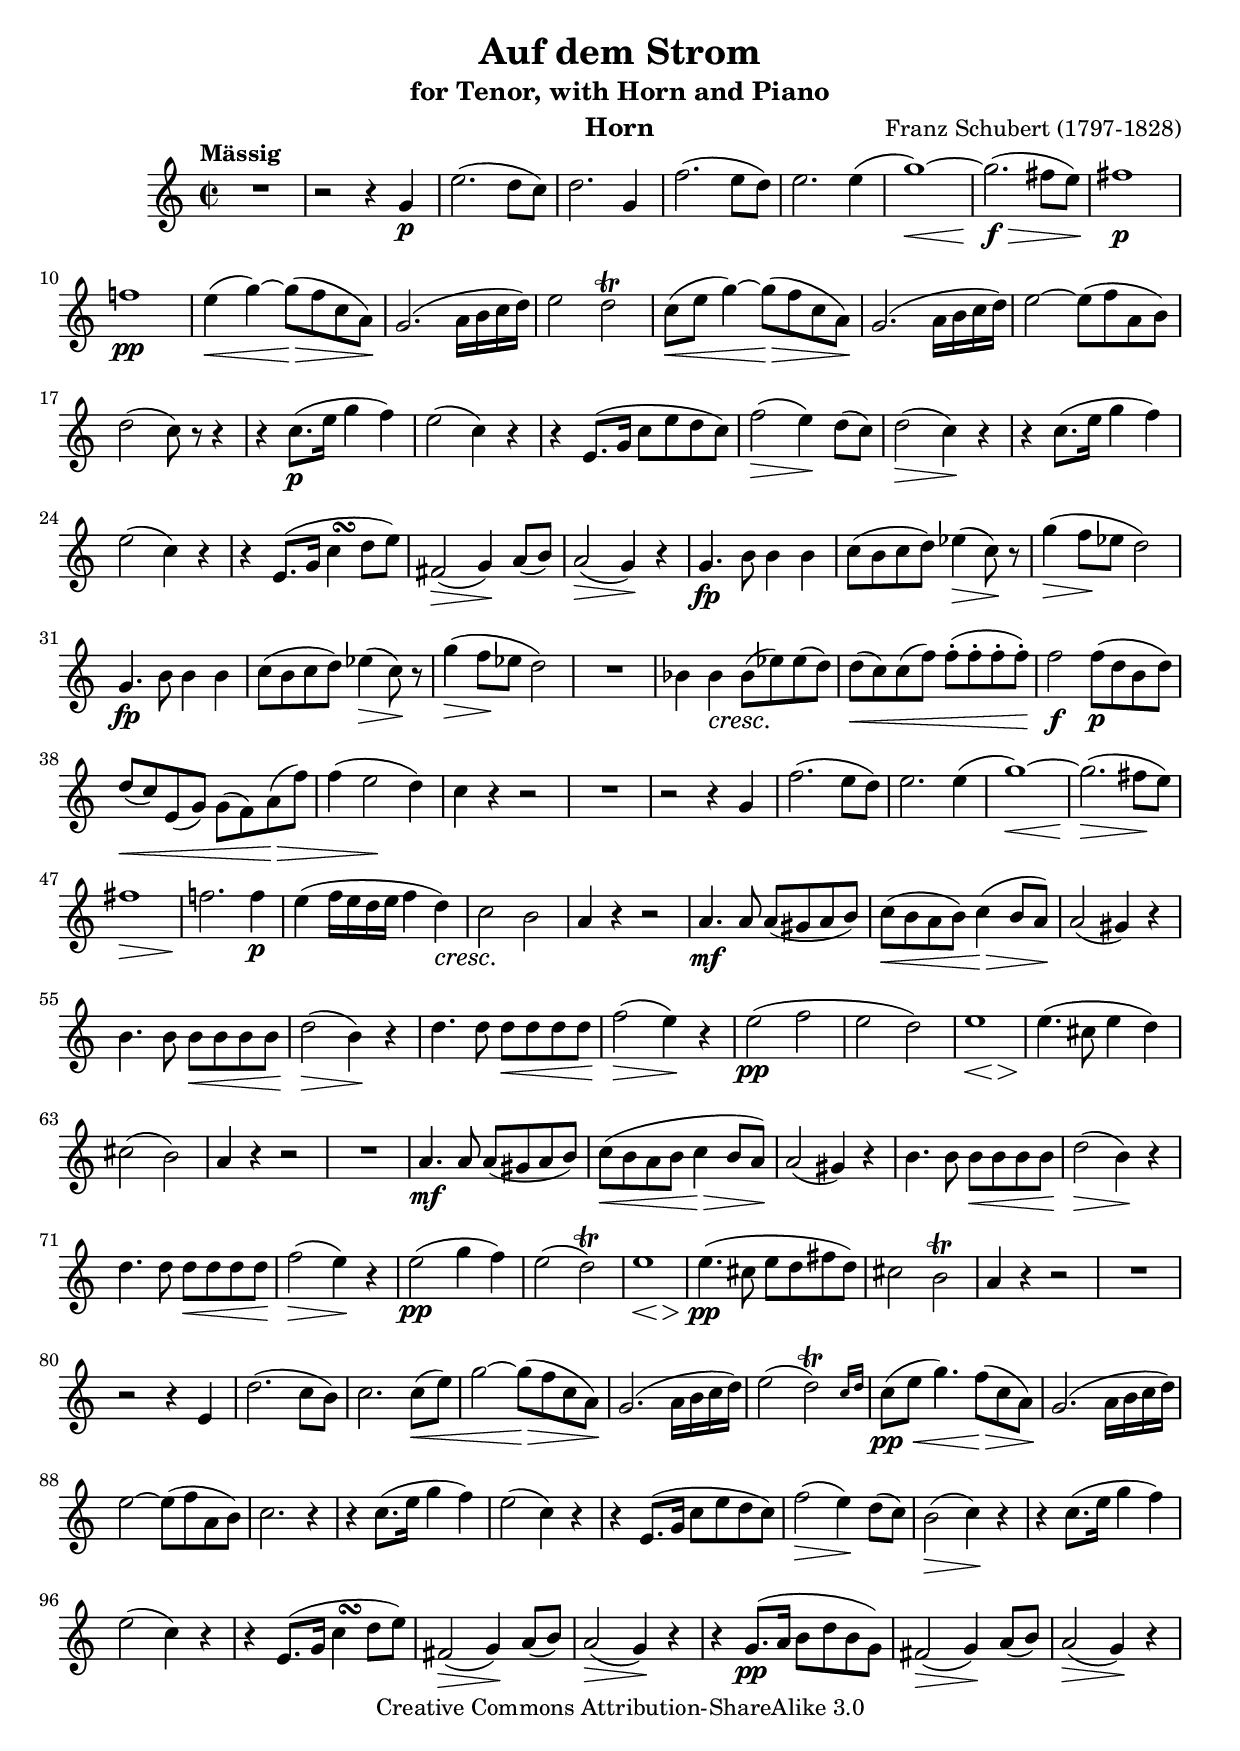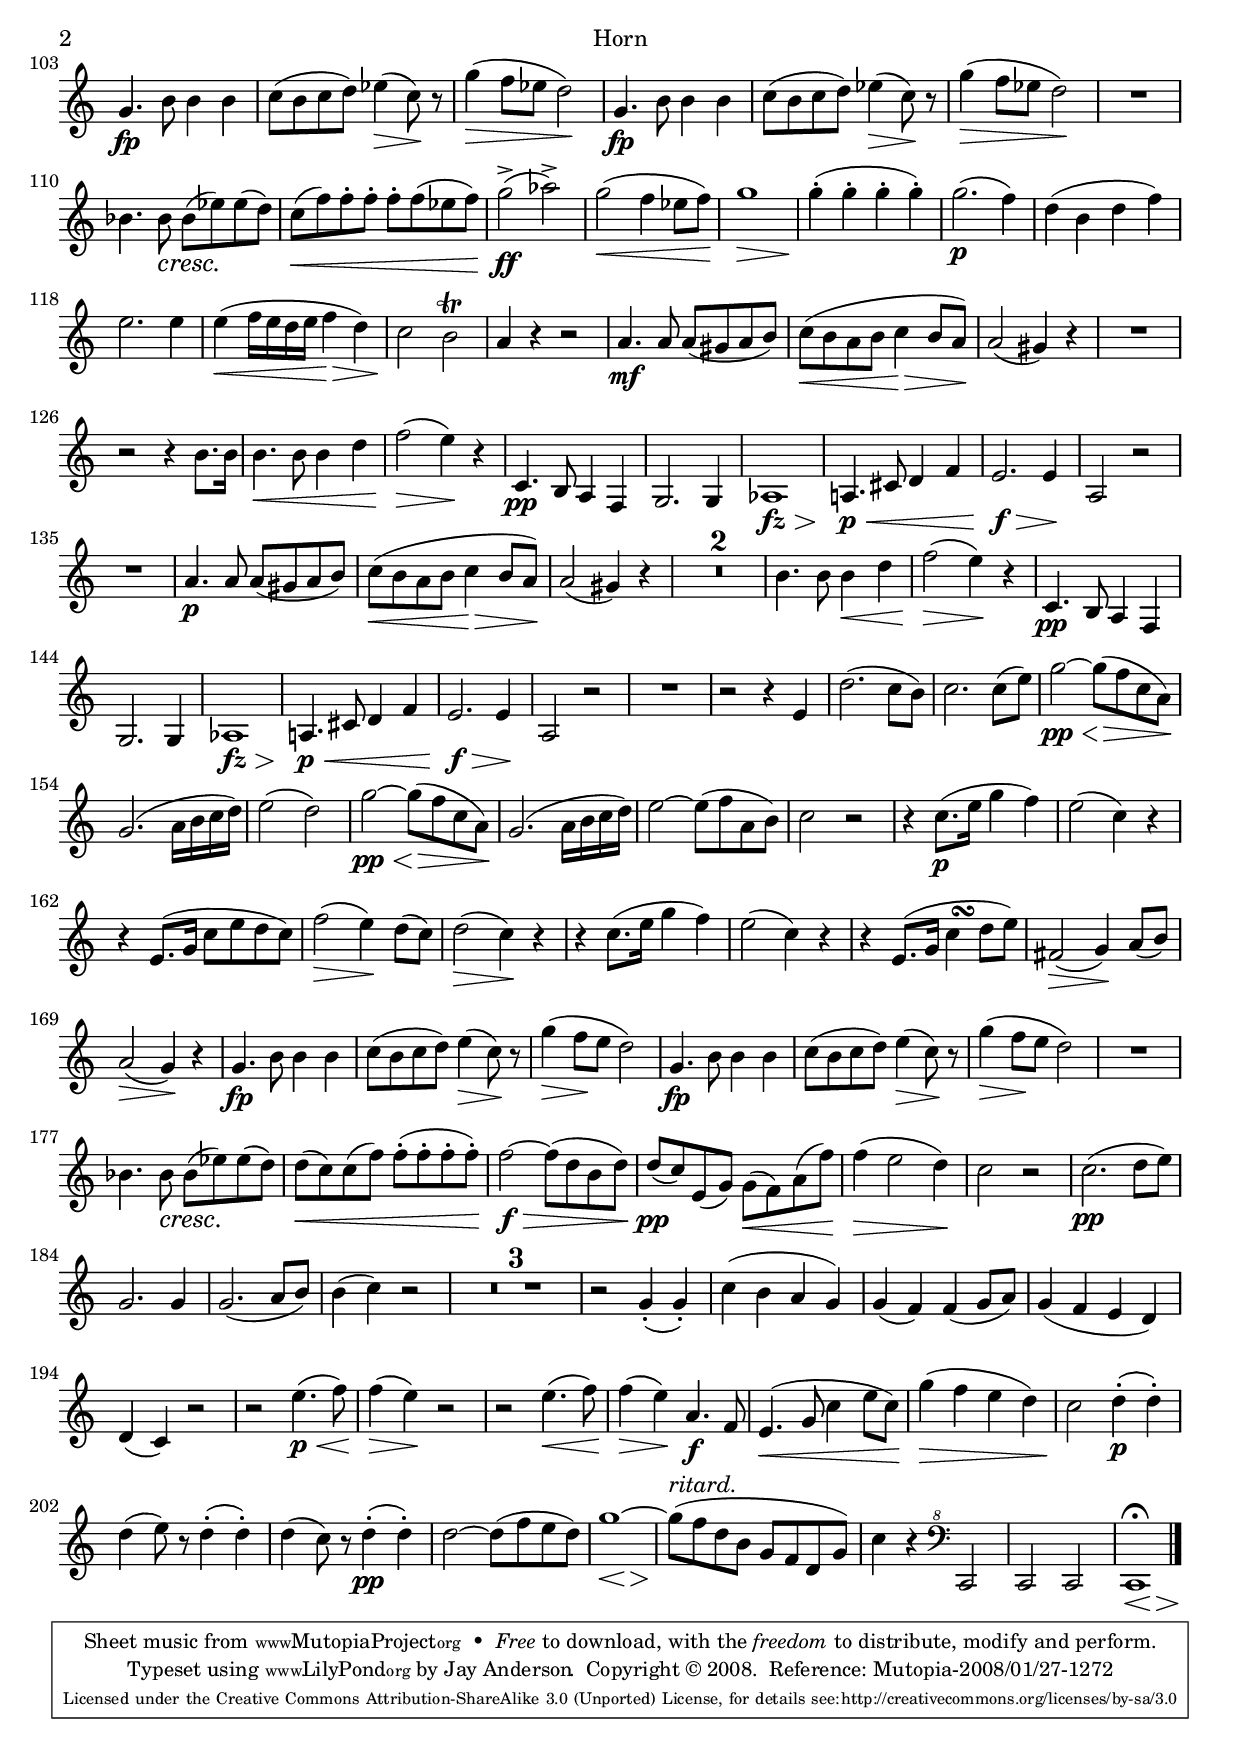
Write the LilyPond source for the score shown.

\version "2.13.49"

\include "defs.ily"
\version "2.13.49"

horn = \relative c''
{
  \transposition e
  R1 |
  r2 r4 g\p |
  e'2.( d8 c) |
  d2. g,4 |
  f'2.( e8 d) |
  e2. e4( |
  g1~)\< |
  g2.(\f\> fis8 e) |
  fis1\p |
  f\pp |
  e4(\< g~) g8(\> f c a)\! |
  g2.( a16 b c d) |
  e2 d\trill |
  c8(\< e g4~) g8(\> f c a)\! |
  g2.( a16 b c d) |
  e2~ e8( f a, b) |
  d2( c8) r r4 |
  r c8.(\p e16 g4 f) |
  e2( c4) r |
  r e,8.( g16 c8 e d c) |
  f2(\> e4)\! d8( c) |
  d2(\> c4)\! r |
  r4 c8.( e16 g4 f) |
  e2( c4) r |
  r e,8.( g16 << c4 {s8 s^\turn} >> d8 e) |
  fis,2(\> g4)\! a8( b) |
  a2(\> g4)\! r |
  \repeat unfold 2
  {
    g4.\fp b8 b4 b |
    c8( b c d) ees4(\> c8)\! r |
    g'4(\> f8\! ees d2) |
  }
  R1 |
  bes4 bes\justCresc bes8( ees) ees( d) |
  d(\< c) c( f) f-.( f-. f-. f-.) |
  f2\f f8(\p d b d) |
  d(\< c) e,( g) g( f) a(\> f') |
  f4( e2\! d4) |
  c4 r r2 |
  R1 |
  r2 r4 g |
  f'2.( e8 d) |
  e2. e4( |
  g1~)\< |
  g2.(\> fis8\! e) |
  fis1\> |
  f2.\! f4\p |
  e( f16 e d e f4 d)\justCresc |
  c2 b |
  a4 r r2 |
  a4.\mf a8 a( gis a b) |
  c(\< b a b) c4(\> b8 a)\! |
  a2( gis4) r |
  b4. b8 b\< b b b |
  d2(\> b4)\! r |
  d4. d8 d\< d d d |
  f2(\> e4)\! r |
  e2(\pp f |
  e d) |
  << e1 {s2\< s\>} >> |
  e4.(\! cis8 e4 d) |
  cis2( b) |
  a4 r r2 |
  R1 |
  a4.\mf a8 a( gis a b) |
  c(\< b a b c4\> b8 a)\! |
  a2( gis4) r |
  b4. b8 b\< b b b |
  d2(\> b4)\! r |
  d4. d8 d\< d d d |
  f2(\> e4)\! r |
  e2(\pp g4 f) |
  e2( d)\trill |
  << e1 {s2\< s\>} >> |
  e4.(\pp cis8 e d fis d) |
  cis2 b\trill |
  a4 r r2 |
  R1 |
  r2 r4 e4 |
  d'2.( c8 b) |
  c2. c8(\< e) |
  g2~ g8(\> f c a)\! |
  g2.( a16 b c d) |
  e2( \afterGrace d)\trill {c16[ d]} |
  c8(\pp\< e g4.) f8(\> c a) |
  g2.(\! a16 b c d) |
  e2~ e8( f a, b) |
  c2. r4 |
  r c8.( e16 g4 f) |
  e2( c4) r |
  r4 e,8.( g16 c8 e d c) |
  f2(\> e4)\! d8( c) |
  b2(\> c4)\! r |
  r c8.( e16 g4 f) |
  e2( c4) r |
  r e,8.( g16 << c4 {s8 s\turn} >> d8 e) |
  fis,2(\> g4)\! a8( b) |
  a2(\> g4)\! r |
  r4 g8.(\pp a16 b8 d b g) |
  fis2(\> g4)\! a8( b) |
  a2(\> g4)\! r |
  \repeat unfold 2
  {
    g4.\fp b8 b4 b |
    c8( b c d) ees4(\> c8)\! r |
    g'4(\> f8 ees d2)\! |
  }
  R1 |
  bes4. bes8\justCresc bes( ees) ees( d) |
  c(\< f) f-. f-. f-. f( ees f) |
  << {g2( aes)} {s4\ff-> s s-> s} >> | %NOTE: decrescendi are written, but accents look better to me here.
  g2(\< f4 ees8 f) |
  g1\> |
  g4-.(\! g-. g-. g-.) |
  g2.(\p f4) |
  d( b d f) |
  e2. e4 e(\< f16 e d e f4\> d) |
  c2\! b\trill |
  a4 r r2 |
  a4.\mf a8 a( gis a b) |
  c(\< b a b c4\> b8 a)\! |
  a2( gis4) r |
  R1 |
  r2 r4 b8. b16 |
  b4.\< b8 b4 d |
  f2(\> e4)\! r |
  c,4.\pp b8 a4 f |
  g2. g4 |
  aes1\fz\> |
  a4.\p\< cis8 d4 f |
  e2.\f\> e4\! |
  a,2 r |
  R1 |
  a'4.\p a8 a( gis a b) |
  c(\< b a b c4\> b8 a)\! |
  a2( gis4) r |
  R1*2 |
  b4. b8 b4\< d |
  f2(\> e4)\! r |
  c,4.\pp b8 a4 f |
  g2. g4 |
  aes1\fz\> |
  a4.\p\< cis8 d4 f |
  e2.\f\> e4\! |
  a,2 r |
  R1 |
  r2 r4 e'4 |
  d'2.( c8 b) |
  c2. c8( e) |
  g2~\pp\< g8(\> f c a)\! |
  g2.( a16 b c d) |
  e2( d) |
  g2~\pp\< g8(\> f c a)\! |
  g2.( a16 b c d) |
  e2~ e8( f a, b) |
  c2 r |
  r4 c8.(\p e16 g4 f) |
  e2( c4) r |
  r e,8.( g16 c8 e d c) |
  f2(\> e4)\! d8( c) |
  d2(\> c4)\! r |
  r4 c8.( e16 g4 f) |
  e2( c4) r |
  r e,8.( g16 << c4 {s8 s^\turn} >> d8 e) |
  fis,2(\> g4)\! a8( b) |
  a2(\> g4)\! r |
  \repeat unfold 2
  {
    g4.\fp b8 b4 b |
    c8( b c d) e4(\> c8)\! r |
    g'4(\> f8\! e d2) |
  }
  R1 |
  bes4. bes8\justCresc bes8( ees) ees( d) |
  d(\< c) c( f) f-.( f-. f-. f-.) |
  f2~\f\> f8( d b d) |
  d(\pp c) e,( g) g(\< f) a( f') |
  f4(\> e2 d4)\! |
  c2 r2 |
  c2.(\pp d8 e) |
  g,2. g4 |
  g2.( a8 b) |
  b4( c) r2 |
  R1*3 |
  r2 g4-.( g-.) |
  c( b a g) |
  g( f) f( g8 a) |
  g4( f e d) |
  d( c) r2 |
  r2 e'4.(\p\< f8) |
  f4(\> e)\! r2 |
  r e4.(\< f8) |
  f4(\> e)\! a,4.\f f8 |
  e4.(\< g8 c4 e8 c) |
  g'4(\> f e d) |
  c2\! d4-.(\p d-.) |
  d4( e8) r d4-.( d-.) |
  d4( c8) r d4-.(\pp d-.) |
  d2~ d8( f e d) |
  << g1~ {s2\< s\>} >> |
  g8(\! f d b g f d g) |
  c4 r \clef "bass^8" c,,2 |
  c c |
  << {c1\fermata} {s2\< s4..\> s16\!} >> |
}


instrument = \markup{Horn}

\include "header.ily"

\score
{
  \new Staff << \horn \outline >>
}
